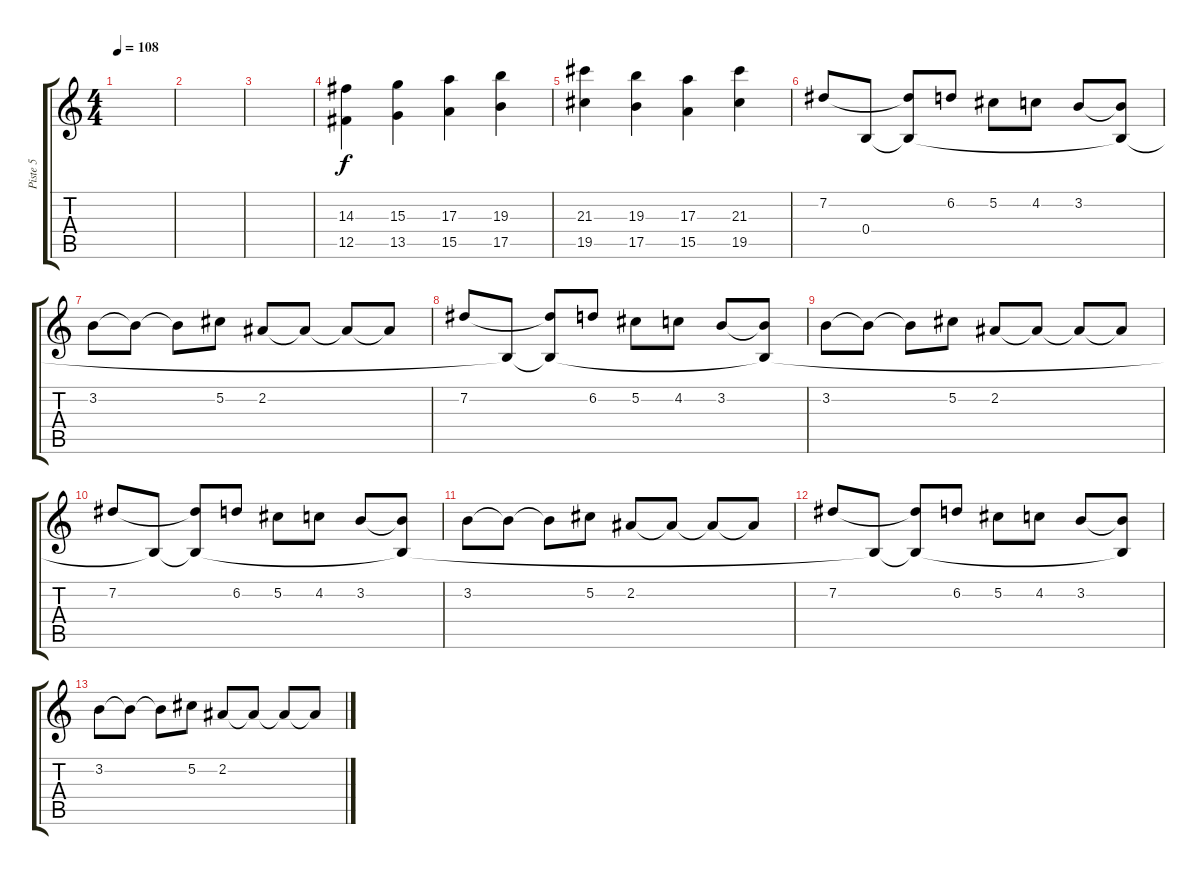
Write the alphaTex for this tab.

\track ("Piste 5" "Piste 5") {instrument distortionguitar}
\staff {score tabs}
\tuning (Db4 Ab3 E3 B2 Gb2 B1) {hide}
\ts (4 4)
\tempo 108
\clef g2
\ks c
|
|
|
(14.3 12.5).4 (15.3 13.5).4 (17.3 15.5).4 (19.3 17.5).4 |
(21.3 19.5).4 (19.3 17.5).4 (17.3 15.5).4 (21.3 19.5).4 |
7.2.8 0.4.8 (7.2{t} 0.4{t}).8 6.2.8 5.2.8 4.2.8 3.2.8 (3.2{t} 0.4{t}).8 |
3.2.8 3.2{t}.8 3.2{t}.8 5.2.8 2.2.8 2.2{t}.8 2.2{t}.8 2.2{t}.8 |
7.2.8 0.4{t}.8 (7.2{t} 0.4{t}).8 6.2.8 5.2.8 4.2.8 3.2.8 (3.2{t} 0.4{t}).8 |
3.2.8 3.2{t}.8 3.2{t}.8 5.2.8 2.2.8 2.2{t}.8 2.2{t}.8 2.2{t}.8 |
7.2.8 0.4{t}.8 (7.2{t} 0.4{t}).8 6.2.8 5.2.8 4.2.8 3.2.8 (3.2{t} 0.4{t}).8 |
3.2.8 3.2{t}.8 3.2{t}.8 5.2.8 2.2.8 2.2{t}.8 2.2{t}.8 2.2{t}.8 |
7.2.8 0.4{t}.8 (7.2{t} 0.4{t}).8 6.2.8 5.2.8 4.2.8 3.2.8 (3.2{t} 0.4{t}).8 |
3.2.8 3.2{t}.8 3.2{t}.8 5.2.8 2.2.8 2.2{t}.8 2.2{t}.8 2.2{t}.8
